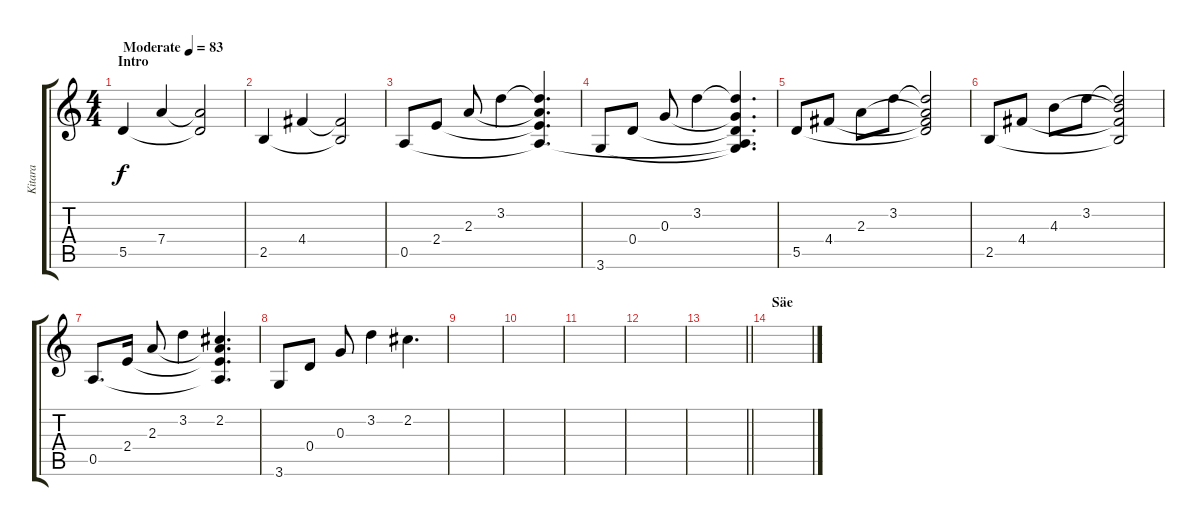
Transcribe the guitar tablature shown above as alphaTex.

\track ("Kitara" "Kitara") {instrument electricguitarclean}
\staff {score tabs}
\tuning (E4 B3 G3 D3 A2 E2) {hide}
\ts (4 4)
\section ("" "Intro")
\tempo (83 "Moderate")
\clef g2
\ks c
5.5.4{dy f instrument electricguitarclean} 7.4.4 (7.4{t} 5.5{t}).2 |
2.5.4 4.4.4 (4.4{t} 2.5{t}).2 |
0.5.8 2.4.8 2.3.8 3.2.4 (3.2{t} 2.3{t} 2.4{t} 0.5{t}).4{d} |
3.6.8 0.4.8 0.3.8 3.2.4 (3.2{t} 0.3{t} 0.4{t} 0.5{t} 3.6{t}).4{d} |
5.5.8 4.4.8 2.3.8 3.2.8 (3.2{t} 2.3{t} 4.4{t} 5.5{t}).2 |
2.5.8 4.4.8 4.3.8 3.2.8 (3.2{t} 4.3{t} 4.4{t} 2.5{t}).2 |
0.5.8{d} 2.4.16 2.3.8 3.2.4 (2.2 2.3{t} 2.4{t} 0.5{t}).4{d} |
3.6.8 0.4.8 0.3.8 3.2.4 2.2.4{d} |
|
|
|
|
\barLineRight lightlight
|
\section ("" "Säe")
